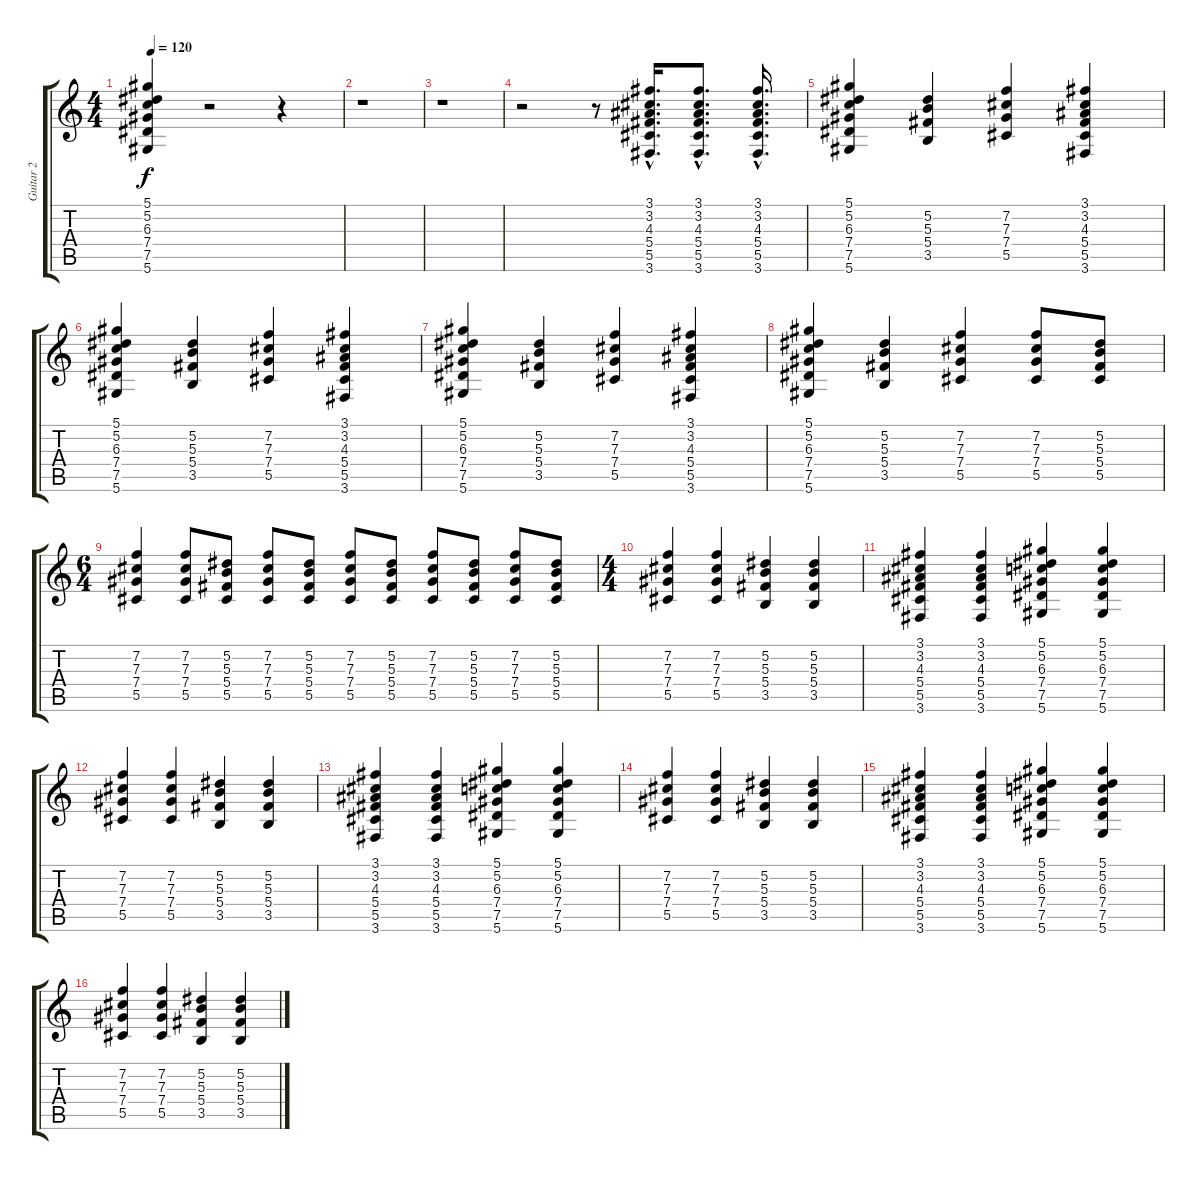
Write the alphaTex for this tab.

\track ("Guitar 2" "Guitar 2") {instrument distortionguitar}
\staff {score tabs}
\tuning (Eb4 Bb3 Gb3 Db3 Ab2 Eb2) {hide}
\ts (4 4)
\tempo 120
\clef g2
\ks c
(5.1 5.2 6.3 7.4 7.5 5.6).4{dy f} r.2 r.4 |
r.1 |
r.1 |
r.2 r.8 (3.1{hac} 3.2{hac} 4.3{hac} 5.4{hac} 5.5{hac} 3.6{hac}).16{d} (3.1{hac} 3.2{hac} 4.3{hac} 5.4{hac} 5.5{hac} 3.6{hac}).8{d} (3.1{hac} 3.2{hac} 4.3{hac} 5.4{hac} 5.5{hac} 3.6{hac}).16{d} |
(5.1 5.2 6.3 7.4 7.5 5.6).4 (5.2 5.3 5.4 3.5).4 (7.2 7.3 7.4 5.5).4 (3.1 3.2 4.3 5.4 5.5 3.6).4 |
(5.1 5.2 6.3 7.4 7.5 5.6).4 (5.2 5.3 5.4 3.5).4 (7.2 7.3 7.4 5.5).4 (3.1 3.2 4.3 5.4 5.5 3.6).4 |
(5.1 5.2 6.3 7.4 7.5 5.6).4 (5.2 5.3 5.4 3.5).4 (7.2 7.3 7.4 5.5).4 (3.1 3.2 4.3 5.4 5.5 3.6).4 |
(5.1 5.2 6.3 7.4 7.5 5.6).4 (5.2 5.3 5.4 3.5).4 (7.2 7.3 7.4 5.5).4 (7.2 7.3 7.4 5.5).8 (5.2 5.3 5.4 5.5).8 |
\ts (6 4)
(7.2 7.3 7.4 5.5).4 (7.2 7.3 7.4 5.5).8 (5.2 5.3 5.4 5.5).8 (7.2 7.3 7.4 5.5).8 (5.2 5.3 5.4 5.5).8 (7.2 7.3 7.4 5.5).8 (5.2 5.3 5.4 5.5).8 (7.2 7.3 7.4 5.5).8 (5.2 5.3 5.4 5.5).8 (7.2 7.3 7.4 5.5).8 (5.2 5.3 5.4 5.5).8 |
\ts (4 4)
(7.2 7.3 7.4 5.5).4 (7.2 7.3 7.4 5.5).4 (5.2 5.3 5.4 3.5).4 (5.2 5.3 5.4 3.5).4 |
(3.1 3.2 4.3 5.4 5.5 3.6).4 (3.1 3.2 4.3 5.4 5.5 3.6).4 (5.1 5.2 6.3 7.4 7.5 5.6).4 (5.1 5.2 6.3 7.4 7.5 5.6).4 |
(7.2 7.3 7.4 5.5).4 (7.2 7.3 7.4 5.5).4 (5.2 5.3 5.4 3.5).4 (5.2 5.3 5.4 3.5).4 |
(3.1 3.2 4.3 5.4 5.5 3.6).4 (3.1 3.2 4.3 5.4 5.5 3.6).4 (5.1 5.2 6.3 7.4 7.5 5.6).4 (5.1 5.2 6.3 7.4 7.5 5.6).4 |
(7.2 7.3 7.4 5.5).4 (7.2 7.3 7.4 5.5).4 (5.2 5.3 5.4 3.5).4 (5.2 5.3 5.4 3.5).4 |
(3.1 3.2 4.3 5.4 5.5 3.6).4 (3.1 3.2 4.3 5.4 5.5 3.6).4 (5.1 5.2 6.3 7.4 7.5 5.6).4 (5.1 5.2 6.3 7.4 7.5 5.6).4 |
(7.2 7.3 7.4 5.5).4 (7.2 7.3 7.4 5.5).4 (5.2 5.3 5.4 3.5).4 (5.2 5.3 5.4 3.5).4
